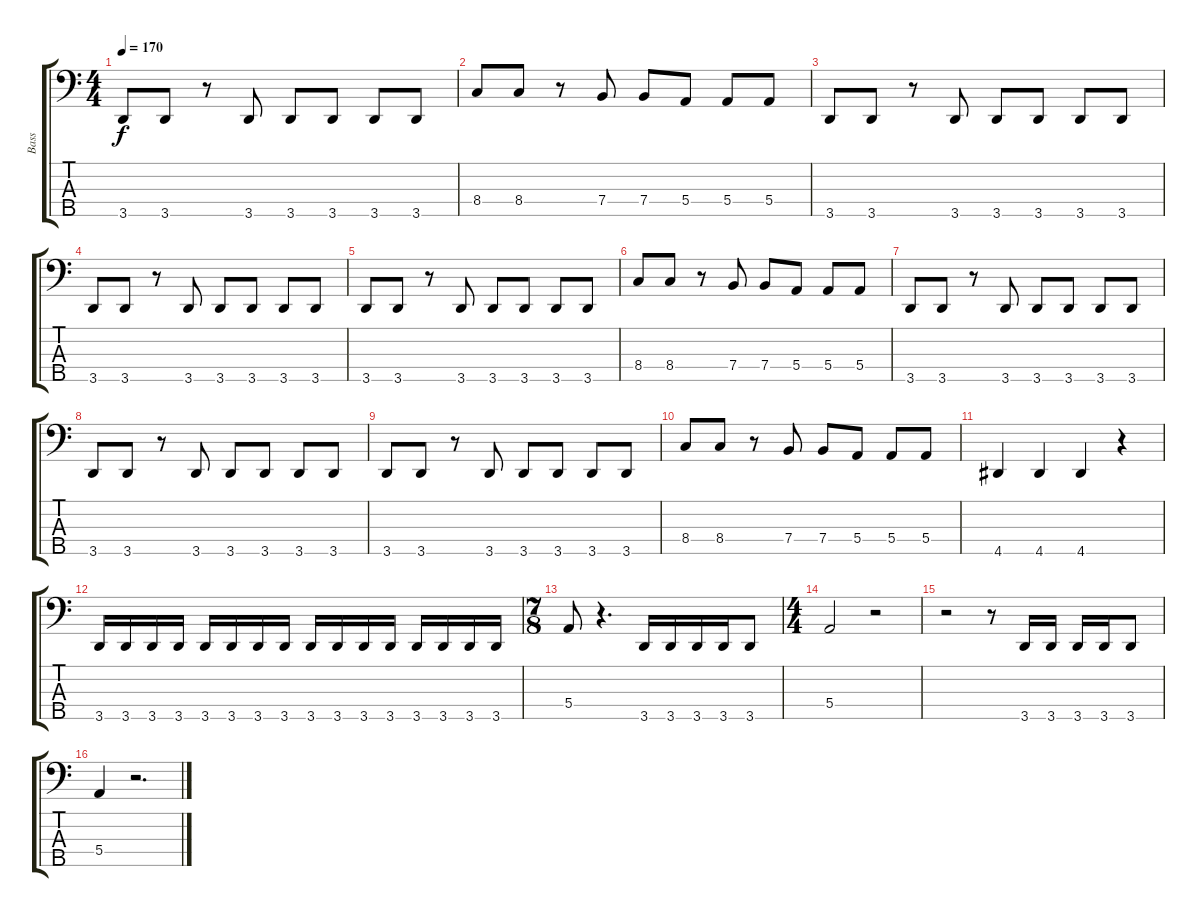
\track ("Bass" "Bass") {instrument electricbassfinger}
\staff {score tabs}
\tuning (G2 D2 A1 E1 B0) {hide}
\ts (4 4)
\tempo 170
\clef f4
\ks c
3.5.8{dy f} 3.5.8 r.8 3.5.8 3.5.8 3.5.8 3.5.8 3.5.8 |
8.4.8 8.4.8 r.8 7.4.8 7.4.8 5.4.8 5.4.8 5.4.8 |
3.5.8 3.5.8 r.8 3.5.8 3.5.8 3.5.8 3.5.8 3.5.8 |
3.5.8 3.5.8 r.8 3.5.8 3.5.8 3.5.8 3.5.8 3.5.8 |
3.5.8 3.5.8 r.8 3.5.8 3.5.8 3.5.8 3.5.8 3.5.8 |
8.4.8 8.4.8 r.8 7.4.8 7.4.8 5.4.8 5.4.8 5.4.8 |
3.5.8 3.5.8 r.8 3.5.8 3.5.8 3.5.8 3.5.8 3.5.8 |
3.5.8 3.5.8 r.8 3.5.8 3.5.8 3.5.8 3.5.8 3.5.8 |
3.5.8 3.5.8 r.8 3.5.8 3.5.8 3.5.8 3.5.8 3.5.8 |
8.4.8 8.4.8 r.8 7.4.8 7.4.8 5.4.8 5.4.8 5.4.8 |
4.5.4 4.5.4 4.5.4 r.4 |
3.5.16 3.5.16 3.5.16 3.5.16 3.5.16 3.5.16 3.5.16 3.5.16 3.5.16 3.5.16 3.5.16 3.5.16 3.5.16 3.5.16 3.5.16 3.5.16 |
\ts (7 8)
5.4.8 r.4{d} 3.5.16 3.5.16 3.5.16 3.5.16 3.5.8 |
\ts (4 4)
5.4.2 r.2 |
r.2 r.8 3.5.16 3.5.16 3.5.16 3.5.16 3.5.8 |
5.4.4 r.2{d}
